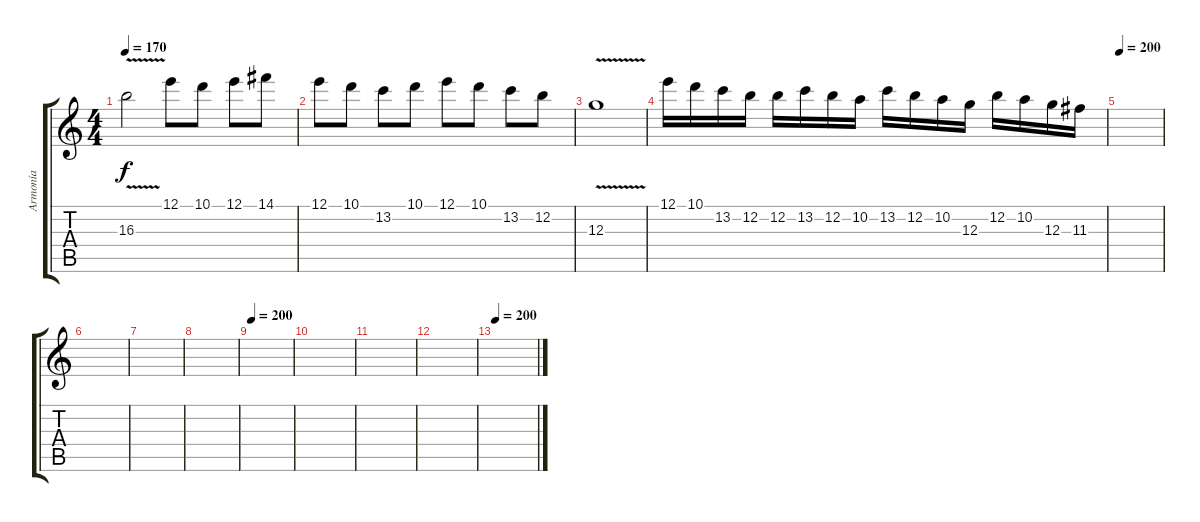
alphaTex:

\track ("Armonía" "Armonía") {instrument overdrivenguitar}
\staff {score tabs}
\tuning (E4 B3 G3 D3 A2 E2) {hide}
\ts (4 4)
\tempo 170
\clef g2
\ks c
16.3{v}.2{dy f} 12.1.8 10.1.8 12.1.8 14.1.8 |
12.1.8 10.1.8 13.2.8 10.1.8 12.1.8 10.1.8 13.2.8 12.2.8 |
12.3{v}.1 |
12.1.16 10.1.16 13.2.16 12.2.16 12.2.16 13.2.16 12.2.16 10.2.16 13.2.16 12.2.16 10.2.16 12.3.16 12.2.16 10.2.16 12.3.16 11.3.16 |
\tempo 200
|
|
|
|
\tempo 200
|
|
|
|
\tempo 200
